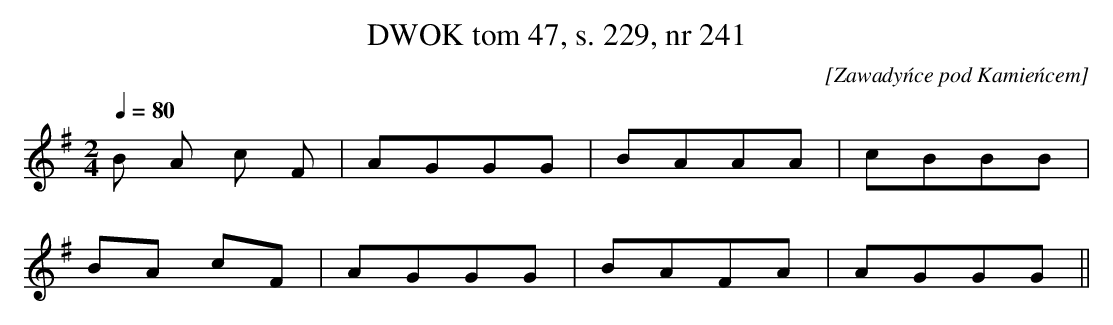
X:1
T: DWOK tom 47, s. 229, nr 241
O:[Zawadyńce pod Kamieńcem]
L:1/8
M:2/4
K:G
Q:1/4=80
B A c F|AGGG|BAAA|cBBB|
BA cF|AGGG|BAFA|AGGG||
